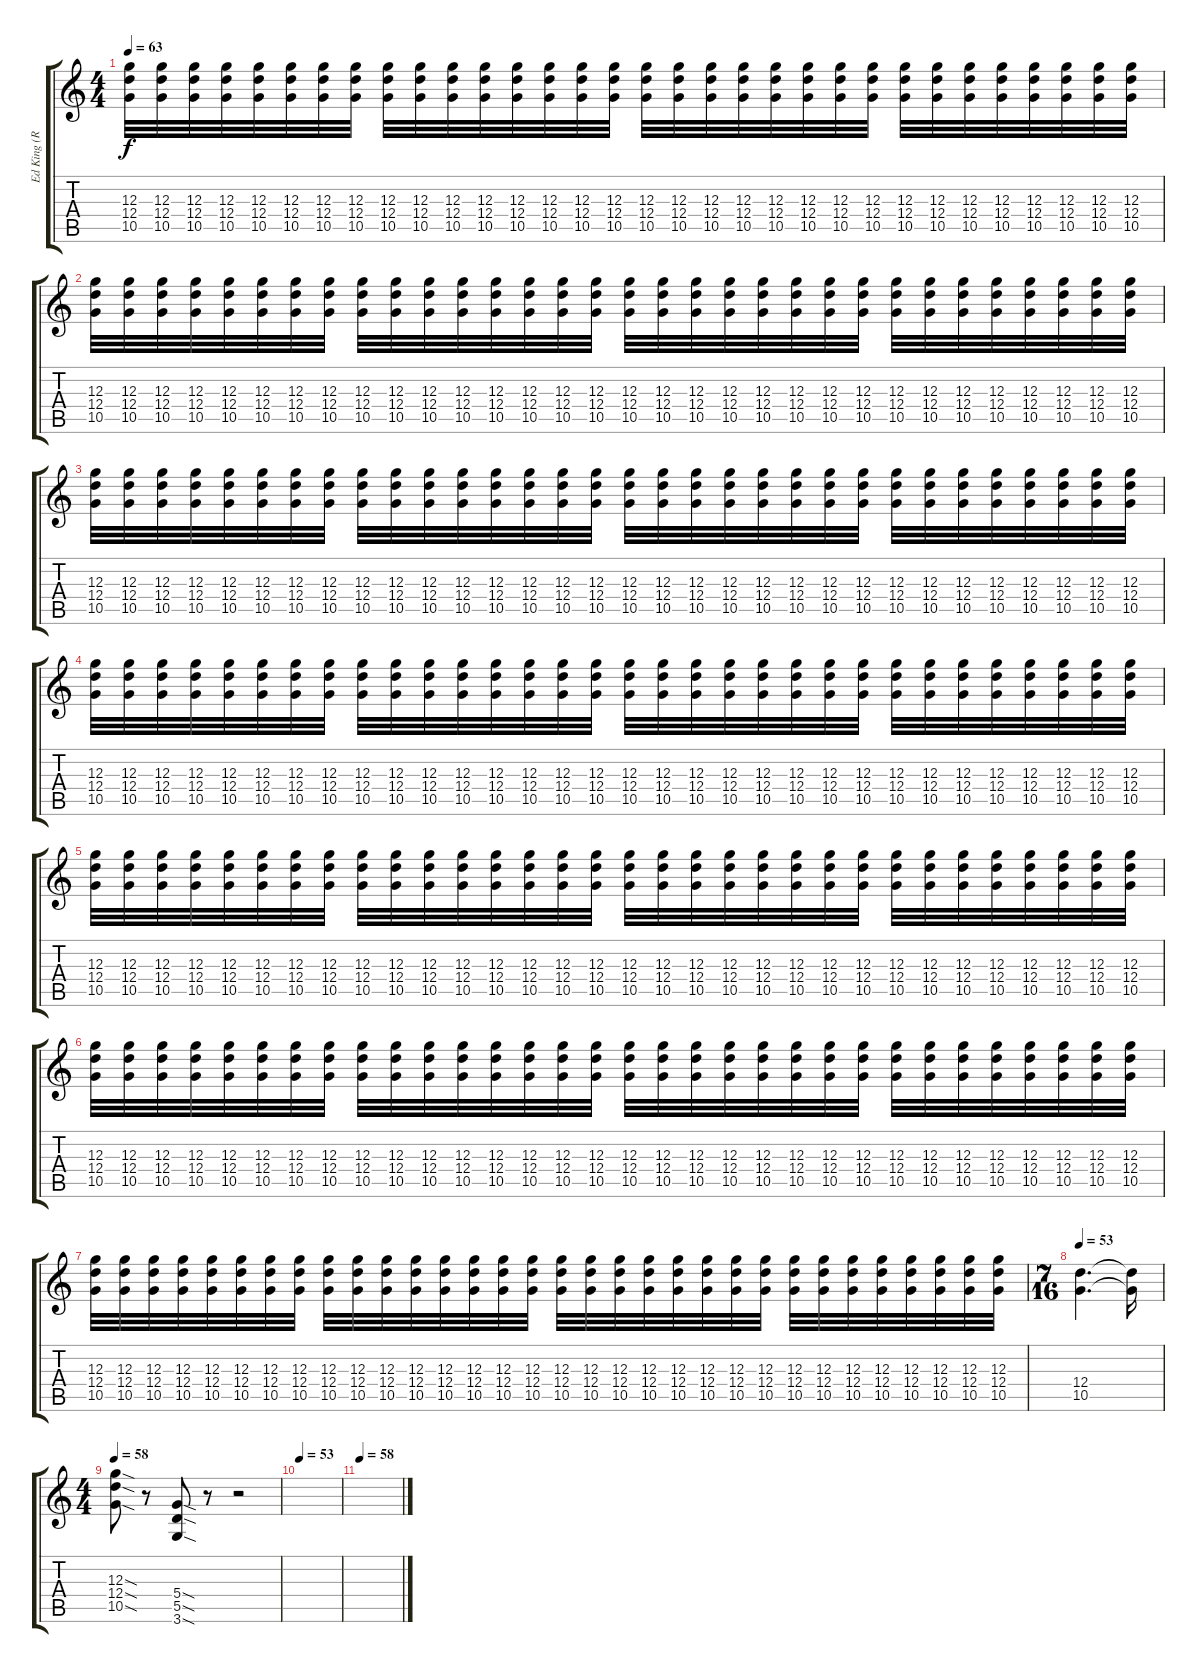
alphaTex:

\track ("Ed King (Rhythm/Solo guitar)" "Ed King (R") {instrument distortionguitar}
\staff {score tabs}
\tuning (E4 B3 G3 D3 A2 E2) {hide}
\ts (4 4)
\tempo 63
\clef g2
\ks c
(12.3 12.4 10.5).32{dy f} (12.3 12.4 10.5).32 (12.3 12.4 10.5).32 (12.3 12.4 10.5).32 (12.3 12.4 10.5).32 (12.3 12.4 10.5).32 (12.3 12.4 10.5).32 (12.3 12.4 10.5).32 (12.3 12.4 10.5).32 (12.3 12.4 10.5).32 (12.3 12.4 10.5).32 (12.3 12.4 10.5).32 (12.3 12.4 10.5).32 (12.3 12.4 10.5).32 (12.3 12.4 10.5).32 (12.3 12.4 10.5).32 (12.3 12.4 10.5).32 (12.3 12.4 10.5).32 (12.3 12.4 10.5).32 (12.3 12.4 10.5).32 (12.3 12.4 10.5).32 (12.3 12.4 10.5).32 (12.3 12.4 10.5).32 (12.3 12.4 10.5).32 (12.3 12.4 10.5).32 (12.3 12.4 10.5).32 (12.3 12.4 10.5).32 (12.3 12.4 10.5).32 (12.3 12.4 10.5).32 (12.3 12.4 10.5).32 (12.3 12.4 10.5).32 (12.3 12.4 10.5).32 |
(12.3 12.4 10.5).32 (12.3 12.4 10.5).32 (12.3 12.4 10.5).32 (12.3 12.4 10.5).32 (12.3 12.4 10.5).32 (12.3 12.4 10.5).32 (12.3 12.4 10.5).32 (12.3 12.4 10.5).32 (12.3 12.4 10.5).32 (12.3 12.4 10.5).32 (12.3 12.4 10.5).32 (12.3 12.4 10.5).32 (12.3 12.4 10.5).32 (12.3 12.4 10.5).32 (12.3 12.4 10.5).32 (12.3 12.4 10.5).32 (12.3 12.4 10.5).32 (12.3 12.4 10.5).32 (12.3 12.4 10.5).32 (12.3 12.4 10.5).32 (12.3 12.4 10.5).32 (12.3 12.4 10.5).32 (12.3 12.4 10.5).32 (12.3 12.4 10.5).32 (12.3 12.4 10.5).32 (12.3 12.4 10.5).32 (12.3 12.4 10.5).32 (12.3 12.4 10.5).32 (12.3 12.4 10.5).32 (12.3 12.4 10.5).32 (12.3 12.4 10.5).32 (12.3 12.4 10.5).32 |
(12.3 12.4 10.5).32 (12.3 12.4 10.5).32 (12.3 12.4 10.5).32 (12.3 12.4 10.5).32 (12.3 12.4 10.5).32 (12.3 12.4 10.5).32 (12.3 12.4 10.5).32 (12.3 12.4 10.5).32 (12.3 12.4 10.5).32 (12.3 12.4 10.5).32 (12.3 12.4 10.5).32 (12.3 12.4 10.5).32 (12.3 12.4 10.5).32 (12.3 12.4 10.5).32 (12.3 12.4 10.5).32 (12.3 12.4 10.5).32 (12.3 12.4 10.5).32 (12.3 12.4 10.5).32 (12.3 12.4 10.5).32 (12.3 12.4 10.5).32 (12.3 12.4 10.5).32 (12.3 12.4 10.5).32 (12.3 12.4 10.5).32 (12.3 12.4 10.5).32 (12.3 12.4 10.5).32 (12.3 12.4 10.5).32 (12.3 12.4 10.5).32 (12.3 12.4 10.5).32 (12.3 12.4 10.5).32 (12.3 12.4 10.5).32 (12.3 12.4 10.5).32 (12.3 12.4 10.5).32 |
(12.3 12.4 10.5).32 (12.3 12.4 10.5).32 (12.3 12.4 10.5).32 (12.3 12.4 10.5).32 (12.3 12.4 10.5).32 (12.3 12.4 10.5).32 (12.3 12.4 10.5).32 (12.3 12.4 10.5).32 (12.3 12.4 10.5).32 (12.3 12.4 10.5).32 (12.3 12.4 10.5).32 (12.3 12.4 10.5).32 (12.3 12.4 10.5).32 (12.3 12.4 10.5).32 (12.3 12.4 10.5).32 (12.3 12.4 10.5).32 (12.3 12.4 10.5).32 (12.3 12.4 10.5).32 (12.3 12.4 10.5).32 (12.3 12.4 10.5).32 (12.3 12.4 10.5).32 (12.3 12.4 10.5).32 (12.3 12.4 10.5).32 (12.3 12.4 10.5).32 (12.3 12.4 10.5).32 (12.3 12.4 10.5).32 (12.3 12.4 10.5).32 (12.3 12.4 10.5).32 (12.3 12.4 10.5).32 (12.3 12.4 10.5).32 (12.3 12.4 10.5).32 (12.3 12.4 10.5).32 |
(12.3 12.4 10.5).32 (12.3 12.4 10.5).32 (12.3 12.4 10.5).32 (12.3 12.4 10.5).32 (12.3 12.4 10.5).32 (12.3 12.4 10.5).32 (12.3 12.4 10.5).32 (12.3 12.4 10.5).32 (12.3 12.4 10.5).32 (12.3 12.4 10.5).32 (12.3 12.4 10.5).32 (12.3 12.4 10.5).32 (12.3 12.4 10.5).32 (12.3 12.4 10.5).32 (12.3 12.4 10.5).32 (12.3 12.4 10.5).32 (12.3 12.4 10.5).32 (12.3 12.4 10.5).32 (12.3 12.4 10.5).32 (12.3 12.4 10.5).32 (12.3 12.4 10.5).32 (12.3 12.4 10.5).32 (12.3 12.4 10.5).32 (12.3 12.4 10.5).32 (12.3 12.4 10.5).32 (12.3 12.4 10.5).32 (12.3 12.4 10.5).32 (12.3 12.4 10.5).32 (12.3 12.4 10.5).32 (12.3 12.4 10.5).32 (12.3 12.4 10.5).32 (12.3 12.4 10.5).32 |
(12.3 12.4 10.5).32 (12.3 12.4 10.5).32 (12.3 12.4 10.5).32 (12.3 12.4 10.5).32 (12.3 12.4 10.5).32 (12.3 12.4 10.5).32 (12.3 12.4 10.5).32 (12.3 12.4 10.5).32 (12.3 12.4 10.5).32 (12.3 12.4 10.5).32 (12.3 12.4 10.5).32 (12.3 12.4 10.5).32 (12.3 12.4 10.5).32 (12.3 12.4 10.5).32 (12.3 12.4 10.5).32 (12.3 12.4 10.5).32 (12.3 12.4 10.5).32 (12.3 12.4 10.5).32 (12.3 12.4 10.5).32 (12.3 12.4 10.5).32 (12.3 12.4 10.5).32 (12.3 12.4 10.5).32 (12.3 12.4 10.5).32 (12.3 12.4 10.5).32 (12.3 12.4 10.5).32 (12.3 12.4 10.5).32 (12.3 12.4 10.5).32 (12.3 12.4 10.5).32 (12.3 12.4 10.5).32 (12.3 12.4 10.5).32 (12.3 12.4 10.5).32 (12.3 12.4 10.5).32 |
(12.3 12.4 10.5).32 (12.3 12.4 10.5).32 (12.3 12.4 10.5).32 (12.3 12.4 10.5).32 (12.3 12.4 10.5).32 (12.3 12.4 10.5).32 (12.3 12.4 10.5).32 (12.3 12.4 10.5).32 (12.3 12.4 10.5).32 (12.3 12.4 10.5).32 (12.3 12.4 10.5).32 (12.3 12.4 10.5).32 (12.3 12.4 10.5).32 (12.3 12.4 10.5).32 (12.3 12.4 10.5).32 (12.3 12.4 10.5).32 (12.3 12.4 10.5).32 (12.3 12.4 10.5).32 (12.3 12.4 10.5).32 (12.3 12.4 10.5).32 (12.3 12.4 10.5).32 (12.3 12.4 10.5).32 (12.3 12.4 10.5).32 (12.3 12.4 10.5).32 (12.3 12.4 10.5).32 (12.3 12.4 10.5).32 (12.3 12.4 10.5).32 (12.3 12.4 10.5).32 (12.3 12.4 10.5).32 (12.3 12.4 10.5).32 (12.3 12.4 10.5).32 (12.3 12.4 10.5).32 |
\ts (7 16)
\tempo 53
(12.4 10.5).4{d} (12.4{t} 10.5{t}).16 |
\ts (4 4)
\tempo 58
(12.3{sod} 12.4{sod} 10.5{sod}).8 r.8 (5.4{sod} 5.5{sod} 3.6{sod}).8 r.8 r.2 |
\tempo 53
|
\tempo 58
